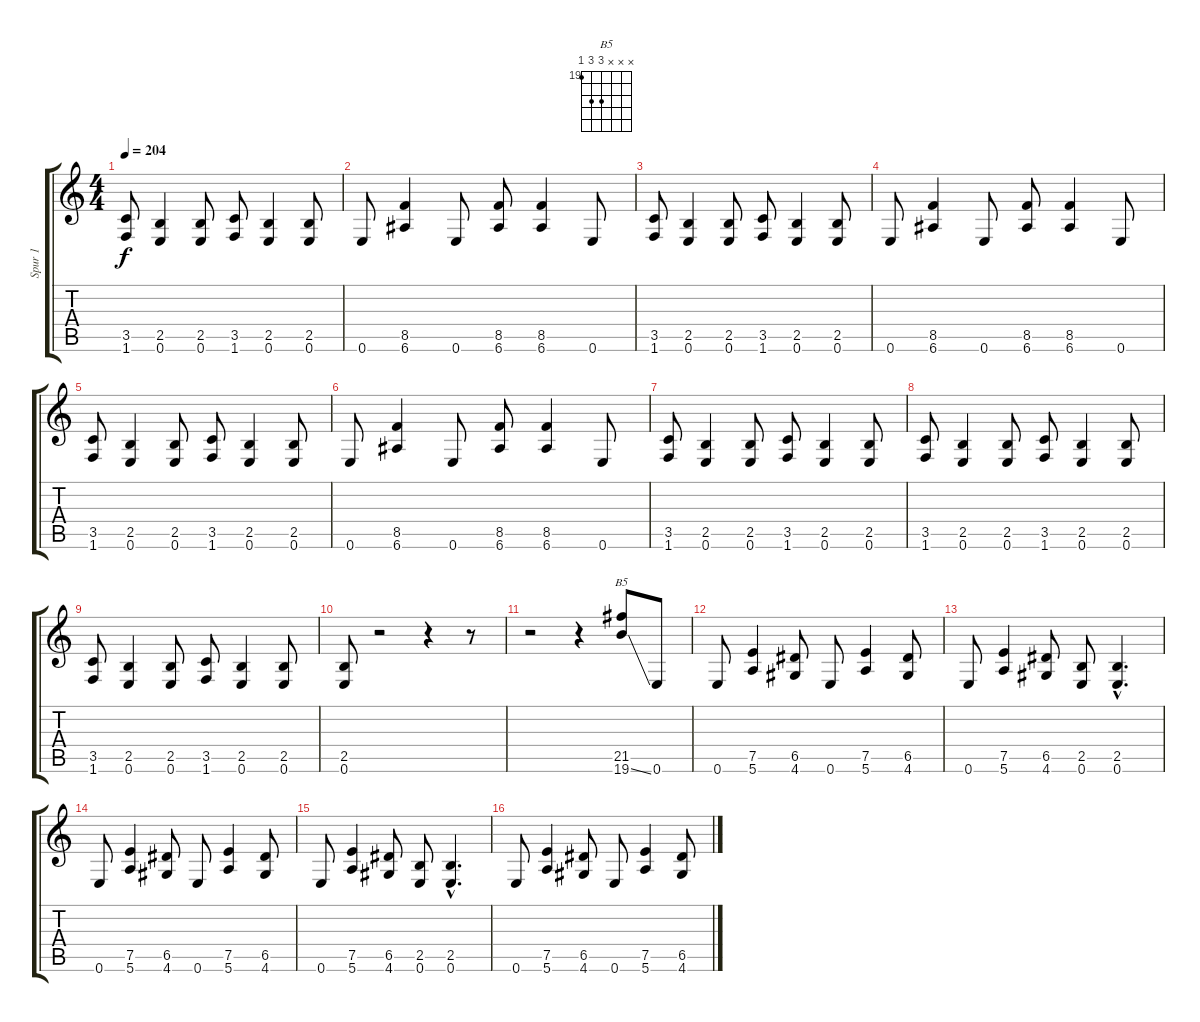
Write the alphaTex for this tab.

\track ("Spur 1" "Spur 1") {instrument distortionguitar}
\staff {score tabs}
\tuning (E4 B3 G3 D3 A2 E2) {hide}
\chord ("B5" x x x 21 21 19) {firstfret 19}
\ts (4 4)
\tempo 204
\clef g2
\ks c
(3.5 1.6).8{dy f} (2.5 0.6).4 (2.5 0.6).8 (3.5 1.6).8 (2.5 0.6).4 (2.5 0.6).8 |
0.6.8 (8.5 6.6).4 0.6.8 (8.5 6.6).8 (8.5 6.6).4 0.6.8 |
(3.5 1.6).8 (2.5 0.6).4 (2.5 0.6).8 (3.5 1.6).8 (2.5 0.6).4 (2.5 0.6).8 |
0.6.8 (8.5 6.6).4 0.6.8 (8.5 6.6).8 (8.5 6.6).4 0.6.8 |
(3.5 1.6).8 (2.5 0.6).4 (2.5 0.6).8 (3.5 1.6).8 (2.5 0.6).4 (2.5 0.6).8 |
0.6.8 (8.5 6.6).4 0.6.8 (8.5 6.6).8 (8.5 6.6).4 0.6.8 |
(3.5 1.6).8 (2.5 0.6).4 (2.5 0.6).8 (3.5 1.6).8 (2.5 0.6).4 (2.5 0.6).8 |
(3.5 1.6).8 (2.5 0.6).4 (2.5 0.6).8 (3.5 1.6).8 (2.5 0.6).4 (2.5 0.6).8 |
(3.5 1.6).8 (2.5 0.6).4 (2.5 0.6).8 (3.5 1.6).8 (2.5 0.6).4 (2.5 0.6).8 |
(2.5 0.6).8 r.2 r.4 r.8 |
r.2 r.4 (21.5 19.6{ss}).8{ch "B5"} 0.6.8 |
0.6.8 (7.5 5.6).4 (6.5 4.6).8 0.6.8 (7.5 5.6).4 (6.5 4.6).8 |
0.6.8 (7.5 5.6).4 (6.5 4.6).8 (2.5 0.6).8 (2.5{hac} 0.6{hac}).4{d} |
0.6.8 (7.5 5.6).4 (6.5 4.6).8 0.6.8 (7.5 5.6).4 (6.5 4.6).8 |
0.6.8 (7.5 5.6).4 (6.5 4.6).8 (2.5 0.6).8 (2.5{hac} 0.6{hac}).4{d} |
0.6.8 (7.5 5.6).4 (6.5 4.6).8 0.6.8 (7.5 5.6).4 (6.5 4.6).8
